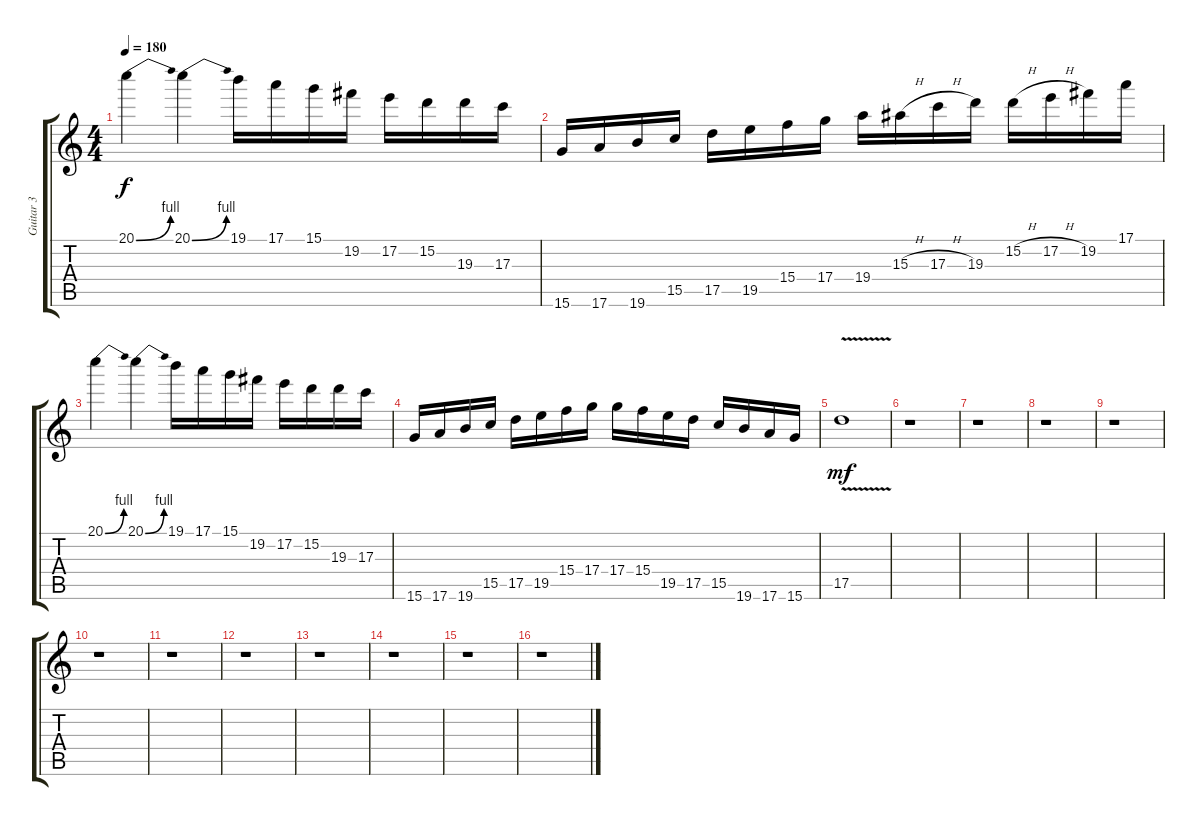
\track ("Guitar 3" "Guitar 3") {instrument overdrivenguitar}
\staff {score tabs}
\tuning (E4 B3 G3 D3 A2 E2) {hide}
\ts (4 4)
\tempo 180
\clef g2
\ks c
20.1{be (bend 0 0 60 4)}.4{dy f} 20.1{be (bend 0 0 60 4)}.4 19.1.16 17.1.16 15.1.16 19.2.16 17.2.16 15.2.16 19.3.16 17.3.16 |
15.6.16 17.6.16 19.6.16 15.5.16 17.5.16 19.5.16 15.4.16 17.4.16 19.4.16 15.3{h}.16 17.3{h}.16 19.3.16 15.2{h}.16 17.2{h}.16 19.2.16 17.1.16 |
20.1{be (bend 0 0 60 4)}.4 20.1{be (bend 0 0 60 4)}.4 19.1.16 17.1.16 15.1.16 19.2.16 17.2.16 15.2.16 19.3.16 17.3.16 |
15.6.16 17.6.16 19.6.16 15.5.16 17.5.16 19.5.16 15.4.16 17.4.16 17.4.16 15.4.16 19.5.16 17.5.16 15.5.16 19.6.16 17.6.16 15.6.16 |
17.5{v}.1{dy mf} |
r.1 |
r.1 |
r.1 |
r.1 |
r.1 |
r.1 |
r.1 |
r.1 |
r.1 |
r.1 |
r.1
